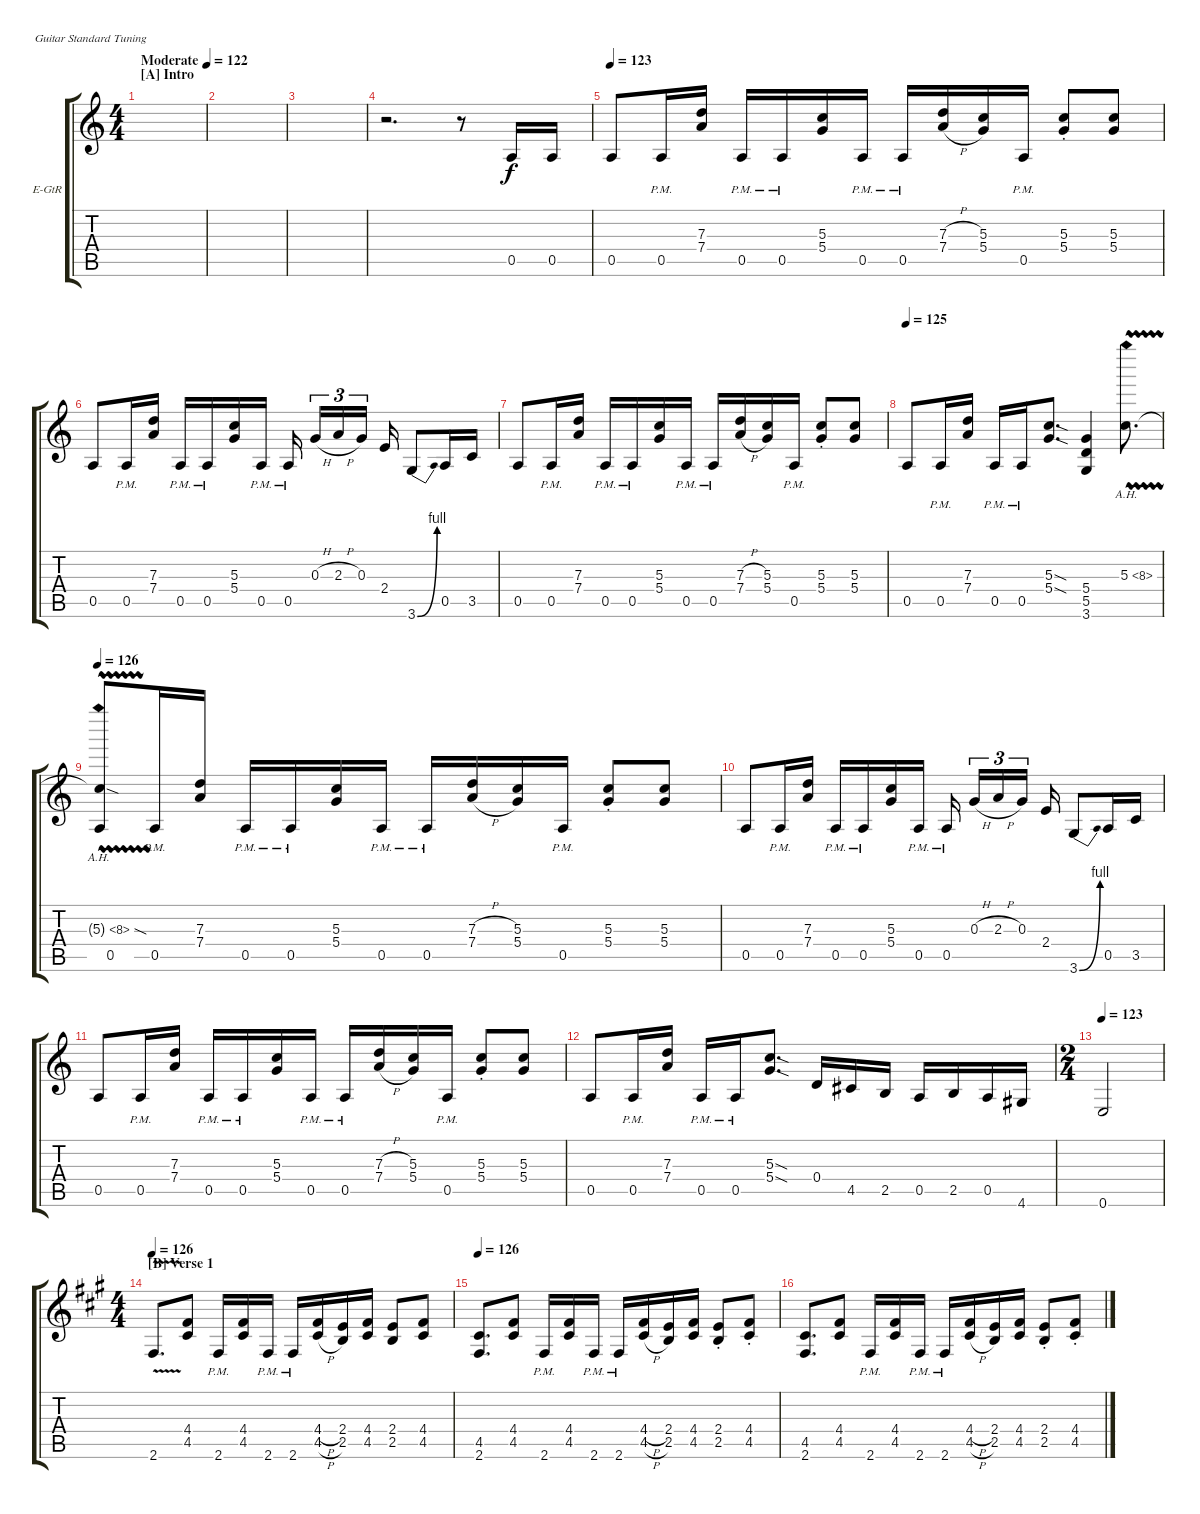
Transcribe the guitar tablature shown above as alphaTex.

\bracketExtendMode groupsimilarinstruments
\firstSystemTrackNameOrientation horizontal
\otherSystemsTrackNameOrientation horizontal
\track ("Vivian Campbell R" "E-GtR") {instrument distortionguitar}
\staff {score tabs}
\tuning (E4 B3 G3 D3 A2 E2)
\ts (4 4)
\beaming (8 2 2 2 2)
\section ("A" "Intro")
\tempo (122 "Moderate")
\clef g2
\ks c
|
|
|
r.2{d} r.8 0.5.16 0.5.16 |
\tempo 123
0.5.8 0.5{pm}.16 (7.3 7.4).16 0.5{pm}.16 0.5{pm}.16 (5.3 5.4).16 0.5{pm}.16 0.5{pm}.16 (7.3{h} 7.4{h}).16 (5.3 5.4).16 0.5{pm}.16 (5.3{st} 5.4{st}).8 (5.3 5.4).8 |
0.5.8 0.5{pm}.16 (7.3 7.4).16 0.5{pm}.16 0.5{pm}.16 (5.3 5.4).16 0.5{pm}.16 0.5{pm}.16 0.3{h}.16{tu (3 2)} 2.3{h}.16{tu (3 2)} 0.3.16{tu (3 2)} 2.4.16 3.6{be (bend 0 0 28.799999999999997 4)}.8 0.5.16 3.5.16 |
0.5.8 0.5{pm}.16 (7.3 7.4).16 0.5{pm}.16 0.5{pm}.16 (5.3 5.4).16 0.5{pm}.16 0.5{pm}.16 (7.3{h} 7.4{h}).16 (5.3 5.4).16 0.5{pm}.16 (5.3{st} 5.4{st}).8 (5.3 5.4).8 |
\tempo 125
0.5.8 0.5{pm}.16 (7.3 7.4).16 0.5{pm}.16 0.5{pm}.16 (5.3{sod} 5.4{sod}).8{d} (5.4 3.6 5.5).4 5.3{ah 3 vw}.8{d} |
\tempo 126
(0.5 5.3{ah 3 vw sod t}).8 0.5{pm}.16 (7.3 7.4).16 0.5{pm}.16 0.5{pm}.16 (5.3 5.4).16 0.5{pm}.16 0.5{pm}.16 (7.3{h} 7.4{h}).16 (5.3 5.4).16 0.5{pm}.16 (5.3{st} 5.4{st}).8 (5.3 5.4).8 |
0.5.8 0.5{pm}.16 (7.3 7.4).16 0.5{pm}.16 0.5{pm}.16 (5.3 5.4).16 0.5{pm}.16 0.5{pm}.16 0.3{h}.16{tu (3 2)} 2.3{h}.16{tu (3 2)} 0.3.16{tu (3 2)} 2.4.16 3.6{be (bend 0 0 28.799999999999997 4)}.8 0.5.16 3.5.16 |
0.5.8 0.5{pm}.16 (7.3 7.4).16 0.5{pm}.16 0.5{pm}.16 (5.3 5.4).16 0.5{pm}.16 0.5{pm}.16 (7.3{h} 7.4{h}).16 (5.3 5.4).16 0.5{pm}.16 (5.3{st} 5.4{st}).8 (5.3 5.4).8 |
0.5.8 0.5{pm}.16 (7.3 7.4).16 0.5{pm}.16 0.5{pm}.16 (5.3{sod} 5.4{sod}).8{d} 0.4.16 4.5.16 2.5.16 0.5.16 2.5.16 0.5.16 4.6.16 |
\ts (2 4)
\tempo 123
0.6.2 |
\ts (4 4)
\section ("B" "Verse 1")
\tempo 126
\ks f#minor
2.6{v}.8{d} (4.4 4.5).8 2.6{pm}.16 (4.4 4.5).16 2.6{pm}.16 2.6{pm}.16 (4.4{h} 4.5{h}).16 (2.4 2.5).16 (4.4 4.5).16 (2.4 2.5).8 (4.4 4.5).8 |
\tempo 126
(2.6 4.5).8{d} (4.4 4.5).8 2.6{pm}.16 (4.4 4.5).16 2.6{pm}.16 2.6{pm}.16 (4.4{h} 4.5{h}).16 (2.4 2.5).16 (4.4 4.5).16 (2.4{st} 2.5{st}).8 (4.4{st} 4.5{st}).8 |
(4.5 2.6).8{d} (4.4 4.5).8 2.6{pm}.16 (4.4 4.5).16 2.6{pm}.16 2.6{pm}.16 (4.4{h} 4.5{h}).16 (2.4 2.5).16 (4.4 4.5).16 (2.4{st} 2.5{st}).8 (4.4{st} 4.5{st}).8
